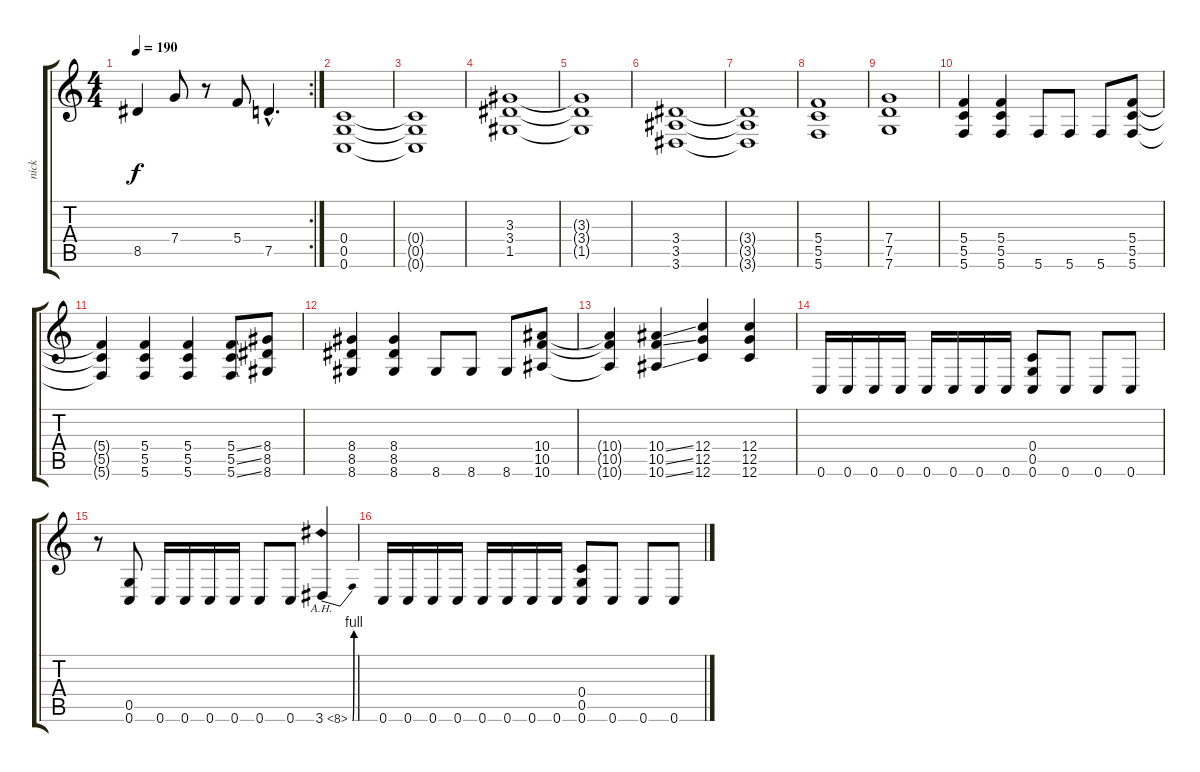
\track ("nick" "nick") {instrument distortionguitar}
\staff {score tabs}
\tuning (D4 A3 F3 C3 G2 C2) {hide}
\rc 2
\ts (4 4)
\tempo 190
\clef g2
\ks c
8.5.4{dy f} 7.4.8 r.8 5.4.8 7.5{hac}.4{d} |
(0.4 0.5 0.6).1 |
(0.4{t} 0.5{t} 0.6{t}).1 |
(3.3 3.4 1.5).1 |
(3.3{t} 3.4{t} 1.5{t}).1 |
(3.4 3.5 3.6).1 |
(3.4{t} 3.5{t} 3.6{t}).1 |
(5.4 5.5 5.6).1 |
(7.4 7.5 7.6).1 |
(5.4 5.5 5.6).4 (5.4 5.5 5.6).4 5.6.8 5.6.8 5.6.8 (5.4 5.5 5.6).8 |
(5.4{t} 5.5{t} 5.6{t}).4 (5.4 5.5 5.6).4 (5.4 5.5 5.6).4 (5.4{ss} 5.5{ss} 5.6{ss}).8 (8.4 8.5 8.6).8 |
(8.4 8.5 8.6).4 (8.4 8.5 8.6).4 8.6.8 8.6.8 8.6.8 (10.4 10.5 10.6).8 |
(10.4{t} 10.5{t} 10.6{t}).4 (10.4{ss} 10.5{ss} 10.6{ss}).4 (12.4 12.5 12.6).4 (12.4 12.5 12.6).4 |
0.6.16 0.6.16 0.6.16 0.6.16 0.6.16 0.6.16 0.6.16 0.6.16 (0.4 0.5 0.6).8 0.6.8 0.6.8 0.6.8 |
r.8 (0.5 0.6).8 0.6.16 0.6.16 0.6.16 0.6.16 0.6.8 0.6.8 3.6{be (bend 0 0 60 4) ah 5}.4 |
0.6.16 0.6.16 0.6.16 0.6.16 0.6.16 0.6.16 0.6.16 0.6.16 (0.4 0.5 0.6).8 0.6.8 0.6.8 0.6.8
